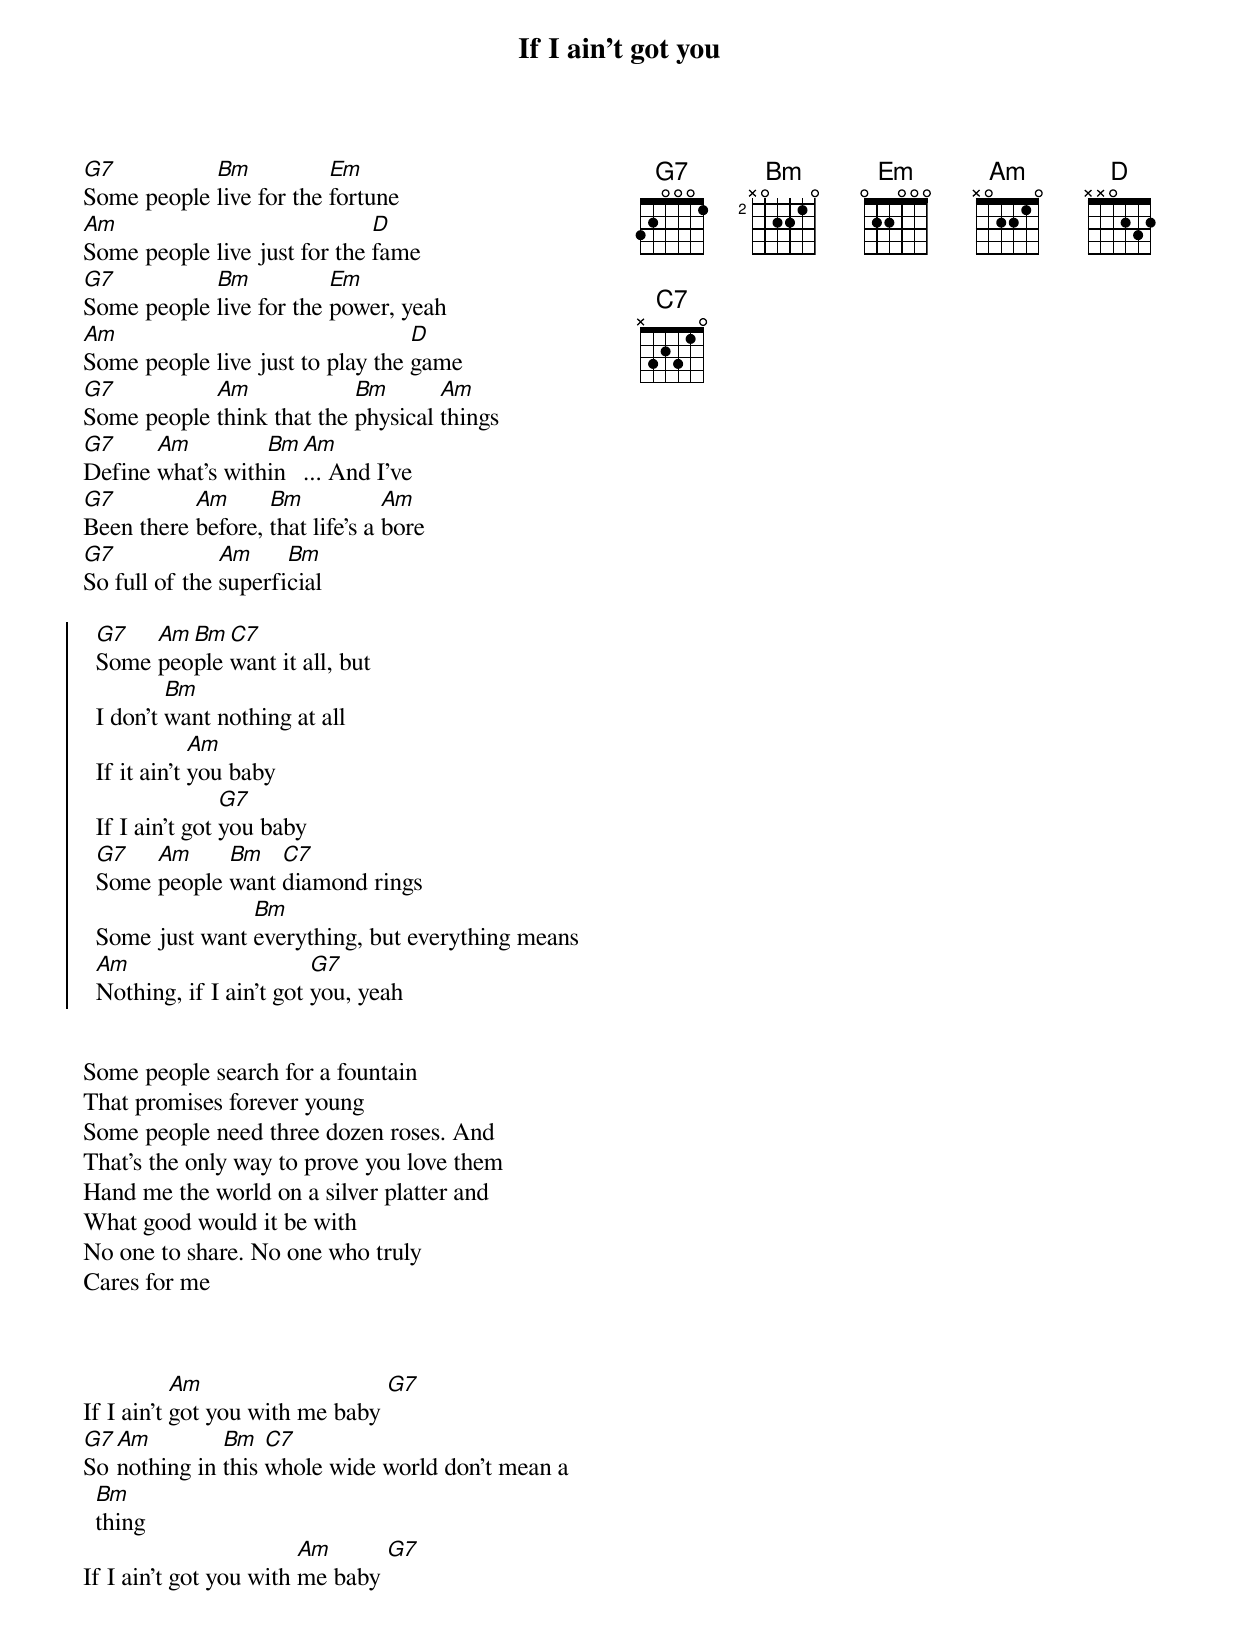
{title: If I ain't got you}
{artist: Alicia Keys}
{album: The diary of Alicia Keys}
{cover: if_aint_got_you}
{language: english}
{columns: 2}
{define: G7 frets 3 2 0 0 0 1}
{define: Bm base-fret 2 frets X 0 2 2 1 0}
{define: Em frets 0 2 2 0 0 0}
{define: Am frets X 0 2 2 1 0}
{define: C7 frets X 3 2 3 1 0}
{define: D frets X X 0 2 3 2}


[G7]Some people [Bm]live for the [Em]fortune
[Am]Some people live just for the [D]fame
[G7]Some people [Bm]live for the [Em]power, yeah
[Am]Some people live just to play the [D]game
[G7]Some people [Am]think that the [Bm]physical [Am]things
[G7]Define [Am]what's with[Bm]in [Am]... And I've
[G7]Been there [Am]before, [Bm]that life's a [Am]bore
[G7]So full of the [Am]superfi[Bm]cial

{start_of_chorus}
  [G7]Some [Am]peo[Bm]ple [C7]want it all, but
  I don't [Bm]want nothing at all
  If it ain't [Am]you baby
  If I ain't got [G7]you baby
  [G7]Some [Am]people [Bm]want [C7]diamond rings
  Some just want [Bm]everything, but everything means
  [Am]Nothing, if I ain't got [G7]you, yeah
{end_of_chorus}


Some people search for a fountain
That promises forever young
Some people need three dozen roses. And
That's the only way to prove you love them
Hand me the world on a silver platter and
What good would it be with
No one to share. No one who truly
Cares for me

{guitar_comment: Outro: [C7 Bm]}


If I ain't [Am]got you with me baby [G7]
[G7]So [Am]nothing in [Bm]this [C7]whole wide world don't mean a [Bm]thing
If I ain't got you with [Am]me baby [G7]
